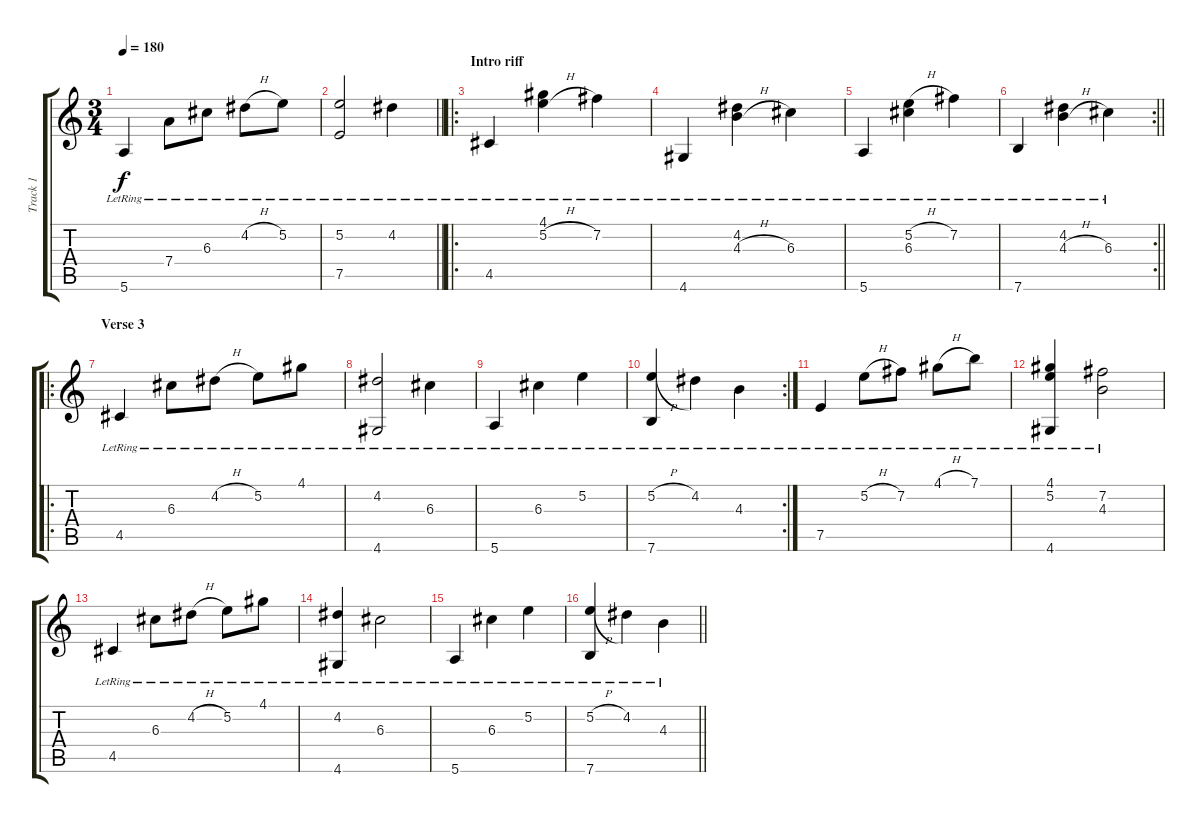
\track ("Track 1" "Track 1") {instrument acousticguitarsteel}
\staff {score tabs}
\tuning (E4 B3 G3 D3 A2 E2) {hide}
\ts (3 4)
\tempo 180
\clef g2
\ks c
5.6{lr}.4{dy f} 7.4{lr}.8 6.3{lr}.8 4.2{h lr}.8 5.2{lr}.8 |
\barLineRight lightlight
(5.2{lr} 7.5{lr}).2 4.2{lr}.4 |
\ro
\section ("" "Intro riff")
4.5{lr}.4 (4.1{lr} 5.2{h lr}).4 7.2{lr}.4 |
4.6{lr}.4 (4.2{lr} 4.3{h lr}).4 6.3{lr}.4 |
5.6{lr}.4 (5.2{h lr} 6.3{lr}).4 7.2{lr}.4 |
\rc 2
\barLineRight lightlight
7.6{lr}.4 (4.2{lr} 4.3{h lr}).4 6.3{lr}.4 |
\ro
\section ("" "Verse 3")
4.5{lr}.4 6.3{lr}.8 4.2{h lr}.8 5.2{lr}.8 4.1{lr}.8 |
(4.2{lr} 4.6{lr}).2 6.3{lr}.4 |
5.6{lr}.4 6.3{lr}.4 5.2{lr}.4 |
\rc 2
(5.2{h lr} 7.6{lr}).4 4.2{lr}.4 4.3{lr}.4 |
7.5{lr}.4 5.2{h lr}.8 7.2{lr}.8 4.1{h lr}.8 7.1{lr}.8 |
(4.1{lr} 5.2{lr} 4.6{lr}).4 (7.2{lr} 4.3{lr}).2 |
4.5{lr}.4 6.3{lr}.8 4.2{h lr}.8 5.2{lr}.8 4.1{lr}.8 |
(4.2{lr} 4.6{lr}).4 6.3{lr}.2 |
5.6{lr}.4 6.3{lr}.4 5.2{lr}.4 |
\barLineRight lightlight
(5.2{h lr} 7.6{lr}).4 4.2{lr}.4 4.3{lr}.4
